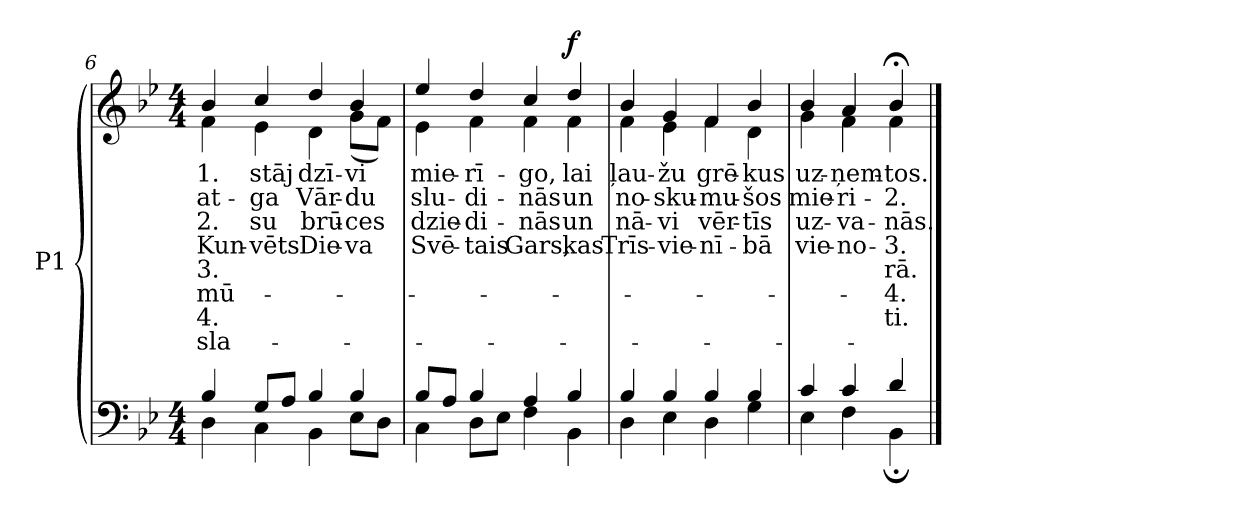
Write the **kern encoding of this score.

**kern	**kern	**text	**text	**text	**text	**text	**text	**text	**text	**dynam
*part1	*part1	*part1	*part1	*part1	*part1	*part1	*part1	*part1	*part1	*part1
*staff2	*staff1	*staff1	*staff1	*staff1	*staff1	*staff1	*staff1	*staff1	*staff1	*staff1/2
*I"P1	*	*	*	*	*	*	*	*	*	*
!!LO:LB:g=z
*clefF4	*clefG2	*	*	*	*	*	*	*	*	*
*k[b-e-]	*k[b-e-]	*	*	*	*	*	*	*	*	*
*B-:	*B-:	*	*	*	*	*	*	*	*	*
*M4/4	*M4/4	*	*	*	*	*	*	*	*	*
=6	=6	=6	=6	=6	=6	=6	=6	=6	=6	=6
*^	*	*	*	*	*	*	*	*	*	*
!	!	!	!LO:LY:b:color=#000000	!LO:LY:b:color=#000000	!LO:LY:b:color=#000000	!LO:LY:b:color=#000000	!LO:LY:b:color=#000000	!LO:LY:b:color=#000000	!LO:LY:b:color=#000000	!LO:LY:b:color=#000000	!
*	*	*^	*	*	*	*	*	*	*	*	*
4B-i/	4Di\	4b-i/	4fi\	1.	at-	2.	Kun-	3.	mū-	4.	sla-	.
!	!	!	!	!LO:LY:b:color=#000000	!LO:LY:b:color=#000000	!LO:LY:b:color=#000000	!LO:LY:b:color=#000000	!	!	!	!	!
8Gi/L	4Ci\	4cci/	4e-i\	-stāj	-ga	-su	-vēts	.	.	.	.	.
8Ai/J	.	.	.	.	.	.	.	.	.	.	.	.
!	!	!	!	!LO:LY:b:color=#000000	!LO:LY:b:color=#000000	!LO:LY:b:color=#000000	!LO:LY:b:color=#000000	!	!	!	!	!
4B-i/	4BB-i\	4ddi/	4di\	dzī-	Vār-	brū-	Die-	.	.	.	.	.
!	!	!	!	!LO:LY:b:color=#000000	!LO:LY:b:color=#000000	!LO:LY:b:color=#000000	!LO:LY:b:color=#000000	!	!	!	!	!
4B-i/	8E-i\L	4b-i/	(8gi\L	-vi	-du	-ces	-va	.	.	.	.	.
.	8Di\J	.	8fi\J)	.	.	.	.	.	.	.	.	.
=7	=7	=7	=7	=7	=7	=7	=7	=7	=7	=7	=7	=7
!	!	!	!	!LO:LY:b:color=#000000	!LO:LY:b:color=#000000	!LO:LY:b:color=#000000	!LO:LY:b:color=#000000	!	!	!	!	!
8B-i/L	4Ci\	4ee-i/	4e-i\	mie-	slu-	dzie-	Svē-	.	.	.	.	.
8Ai/J	.	.	.	.	.	.	.	.	.	.	.	.
!	!	!	!	!LO:LY:b:color=#000000	!LO:LY:b:color=#000000	!LO:LY:b:color=#000000	!LO:LY:b:color=#000000	!	!	!	!	!
4B-i/	8Di\L	4ddi/	4fi\	-rī-	-di-	-di-	-tais	.	.	.	.	.
.	8E-i\J	.	.	.	.	.	.	.	.	.	.	.
!	!	!	!	!LO:LY:b:color=#000000	!LO:LY:b:color=#000000	!LO:LY:b:color=#000000	!LO:LY:b:color=#000000	!	!	!	!	!
4Ai/	4Fi\	4cci/	4fi\	-go,	-nās	-nās	Gars,	.	.	.	.	.
!	!	!	!	!LO:LY:b:color=#000000	!LO:LY:b:color=#000000	!LO:LY:b:color=#000000	!LO:LY:b:color=#000000	!	!	!	!	!
4B-i/	4BB-i\	4ddi/	4fi\	lai	un	un	kas	.	.	.	.	f
=8	=8	=8	=8	=8	=8	=8	=8	=8	=8	=8	=8	=8
!	!	!	!	!LO:LY:b:color=#000000	!LO:LY:b:color=#000000	!LO:LY:b:color=#000000	!LO:LY:b:color=#000000	!	!	!	!	!
4B-i/	4Di\	4b-i/	4fi\	ļau-	no-	nā-	Trīs-	.	.	.	.	.
!	!	!	!	!LO:LY:b:color=#000000	!LO:LY:b:color=#000000	!LO:LY:b:color=#000000	!LO:LY:b:color=#000000	!	!	!	!	!
4B-i/	4E-i\	4gi/	4e-i\	-žu	-sku-	-vi	-vie-	.	.	.	.	.
!	!	!	!	!LO:LY:b:color=#000000	!LO:LY:b:color=#000000	!LO:LY:b:color=#000000	!LO:LY:b:color=#000000	!	!	!	!	!
4B-i/	4Di\	4fi/	4fi\	grē-	-mu-	vēr-	-nī-	.	.	.	.	.
!	!	!	!	!LO:LY:b:color=#000000	!LO:LY:b:color=#000000	!LO:LY:b:color=#000000	!LO:LY:b:color=#000000	!	!	!	!	!
4B-i/	4Gi\	4b-i/	4di\	-kus	-šos	-tīs	-bā	.	.	.	.	.
=9	=9	=9	=9	=9	=9	=9	=9	=9	=9	=9	=9	=9
!	!	!	!	!LO:LY:b:color=#000000	!LO:LY:b:color=#000000	!LO:LY:b:color=#000000	!LO:LY:b:color=#000000	!	!	!	!	!
4ci/	4E-i\	4b-i/	4gi\	uz-	mie-	uz-	vie-	.	.	.	.	.
!	!	!	!	!LO:LY:b:color=#000000	!LO:LY:b:color=#000000	!LO:LY:b:color=#000000	!LO:LY:b:color=#000000	!	!	!	!	!
4ci/	4Fi\	4ai/	4fi\	-ņem-	-ri-	-va-	-no-	.	.	.	.	.
!	!	!	!	!LO:LY:b:color=#000000	!LO:LY:b:color=#000000	!LO:LY:b:color=#000000	!LO:LY:b:color=#000000	!LO:LY:b:color=#000000	!LO:LY:b:color=#000000	!LO:LY:b:color=#000000	!	!
4di/	4BB-;i\	4b-;i/	4fi\	-tos.	2.	-nās.	3.	-rā.	4.	-ti.	.	.
*v	*v	*	*	*	*	*	*	*	*	*	*	*
*	*v	*v	*	*	*	*	*	*	*	*	*
==	==	==	==	==	==	==	==	==	==	==
*-	*-	*-	*-	*-	*-	*-	*-	*-	*-	*-
